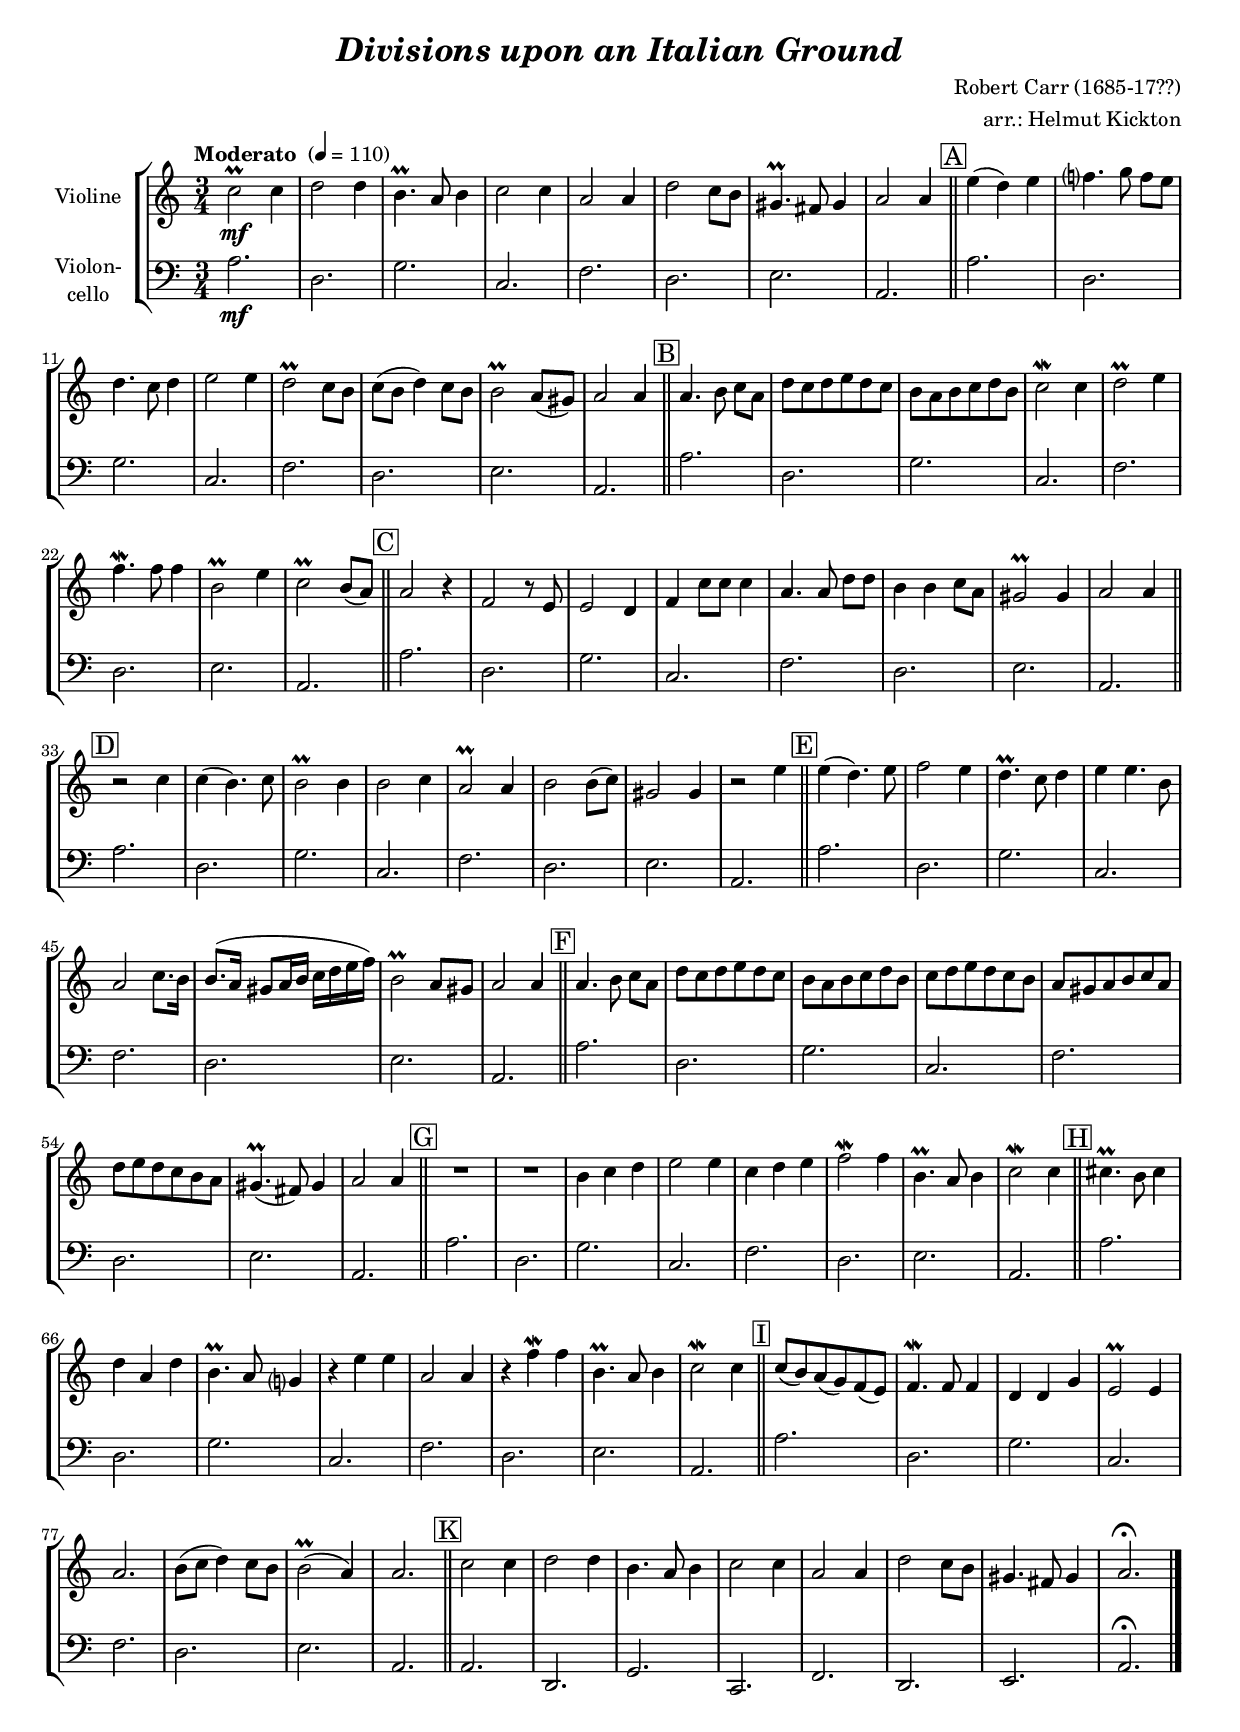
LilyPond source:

\version "2.14.2"
\include "deutsch.ly"

#(set-global-staff-size 18)

\header {
  title     = \markup \bold \italic "Divisions upon an Italian Ground"
  composer  = "Robert Carr (1685-17??)"
  arranger  = "arr.: Helmut Kickton"
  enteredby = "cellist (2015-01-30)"
}

voiceconsts = {
  \key a \minor
  \time 3/4
  \tempo "Moderato " 4=110
  %\numericTimeSignature
  \compressFullBarRests
%  \set tupletSpannerDuration = #(ly:make-moment 1 4)
  % Set default beaming for all staves
%  \set Timing.beamExceptions = #'()
%  \set Timing.baseMoment     = #(ly:make-moment 1 4)
%  \set Timing.beatStructure  = #'(1 1 1 1)
}

mihi = "clarinet"
mist = "string ensemble 1"
miba = "drawbar organ"
mikl = "acoustic grand"

boxa = { \bar "||" \mark \markup \box "A" }
boxb = { \bar "||" \mark \markup \box "B" }
boxc = { \bar "||" \mark \markup \box "C" }
boxd = { \bar "||" \mark \markup \box "D" }
boxe = { \bar "||" \mark \markup \box "E" }
boxf = { \bar "||" \mark \markup \box "F" }
boxg = { \bar "||" \mark \markup \box "G" }
boxh = { \bar "||" \mark \markup \box "H" }
boxi = { \bar "||" \mark \markup \box "I" }
boxk = { \bar "||" \mark \markup \box "K" }

va = \relative c'' {
  \voiceconsts
  \clef "treble"

  c2\prall\mf c4
  d2 d4
  h4.\prall a8 h4
  c2 c4
  a2 a4
  d2 c8 h
  gis4.\prall fis8 gis4
  a2 a4 \boxa
  e'( d) e

  f?4. g8 f[ e]
  d4. c8 d4
  e2 e4
  d2\prall c8 h
  c( h d4) c8 h
  h2\prall a8( gis)
  a2 a4 \boxb
  a4. h8 c[ a]

  d c d e d c
  h a h c d h
  c2\mordent c4
  d2\prall e4
  f4.\mordent f8 f4
  h,2\prall e4
  c2\prall h8( a) \boxc
  a2 r4
  f2 r8 e

  e2 d4
  f c'8 c c4
  a4. a8 d[ d]
  h4 h c8 a
  gis2\prall gis4
  a2 a4 \boxd
  r2 c4
  c( h4.) c8
  h2\prall h4
  h2 c4

  a2\prall a4
  h2 h8( c)
  gis2 gis4
  r2 e'4 \boxe
  e( d4.) e8
  f2 e4
  d4.\prall c8 d4
  e e4. h8
  a2 c8. h16

  h8.( a16 gis8 a16 h c d e f)
  h,2\prall a8 gis
  a2 a4 \boxf
  a4. h8 c[ a]
  d c d e d c
  h a h c d h

  c d e d c h
  a gis a h c a
  d e d c h a
  gis4.(\prall fis8) gis4
  a2 a4 \boxg
  R2.*2
  h4 c d

  e2 e4
  c d e
  f2\mordent f4
  h,4.\prall a8 h4
  c2\mordent c4 \boxh
  cis4.\prall h8 cis4
  d a d
  h4.\prall a8 g?4
  r e' e
  a,2 a4

  r f'\mordent f
  h,4.\prall a8 h4
  c2\mordent c4 \boxi
  c8( h) a( g) f( e)
  f4.\mordent f8 f4
  d d g
  e2\prall e4
  a2.
  h8( c d4) c8 h

  h2(\prall a4)
  a2. \boxk
  c2 c4
  d2 d4
  h4. a8 h4
  c2 c4
  a2 a4
  d2 c8 h
  gis4. fis8 gis4
  a2.\fermata \bar "|."
}

vb = \relative c' {
  \voiceconsts
  \clef "bass"

  a2.\mf
  \repeat unfold 9 {
    d,
    g
    c,
    f
    d
    e
    a,
    a'
  }
  d,
  g
  c,
  f
  d

  e
  a,
  a
  d,
  g
  c,
  f
  d
  e
  a\fermata \bar "|."
}


music = \new StaffGroup <<
      \new Staff {
        \set Staff.midiInstrument = \mist
        \set Staff.instrumentName = \markup \center-column { "Violine" }
        \transpose g g { \va }
      }

      \new Staff {
        \set Staff.midiInstrument = \miba
        \set Staff.instrumentName = \markup \center-column { "Violon-" "cello" }
        \transpose g g { \vb }
      }
>>

\book {
  \score {
   \music
    \layout {}
  }

  \score {
    \unfoldRepeats \music

    \midi {
      \context {
        \Score
      }
    }
  }
}
